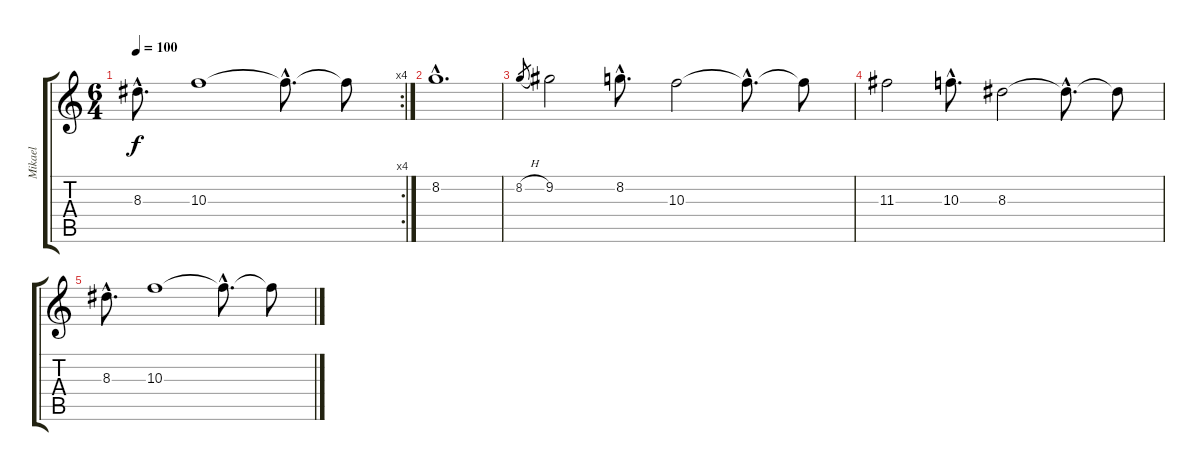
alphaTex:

\track ("Mikael" "Mikael") {instrument distortionguitar}
\staff {score tabs}
\tuning (E4 B3 G3 D3 A2 E2) {hide}
\rc 4
\ts (6 4)
\tempo 100
\clef g2
\ks c
8.3{hac}.8{d dy f} 10.3.1 10.3{hac t}.8{d} 10.3{t}.8 |
8.2{hac}.1{d} |
8.2{h}.8{gr} 9.2.2 8.2{hac}.8{d} 10.3.2 10.3{hac t}.8{d} 10.3{t}.8 |
11.3.2 10.3{hac}.8{d} 8.3.2 8.3{hac t}.8{d} 8.3{t}.8 |
8.3{hac}.8{d} 10.3.1 10.3{hac t}.8{d} 10.3{t}.8
